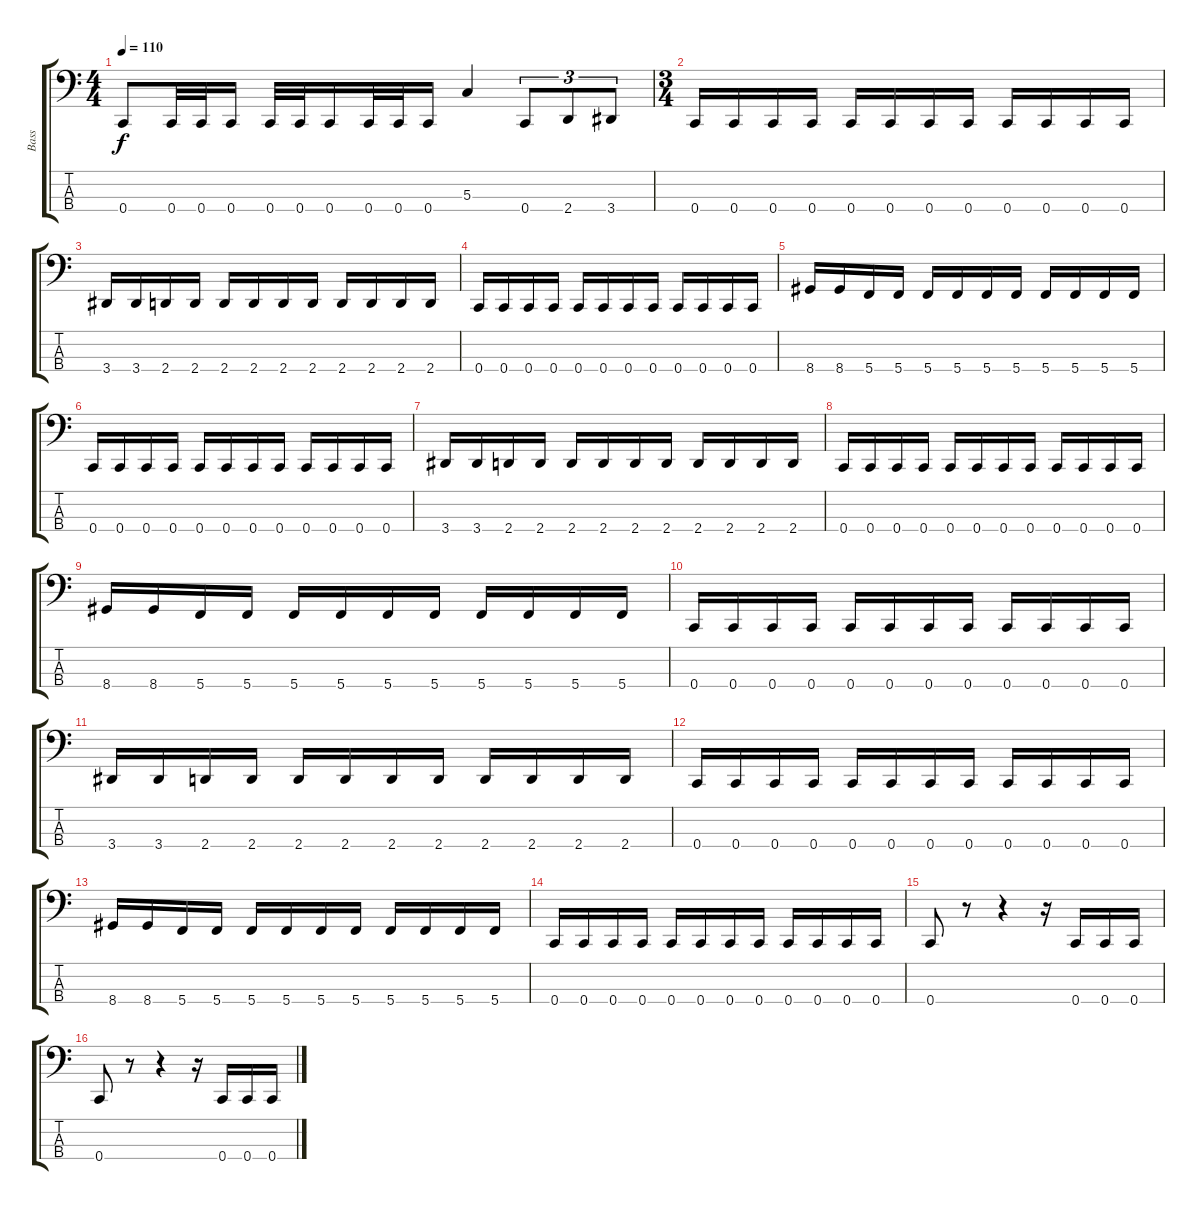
\track ("Bass" "Bass") {instrument electricbasspick}
\staff {score tabs}
\tuning (F2 C2 G1 C1) {hide}
\ts (4 4)
\tempo 110
\clef f4
\ks c
0.4.8{dy f} 0.4.32 0.4.32 0.4.16 0.4.32 0.4.32 0.4.16 0.4.32 0.4.32 0.4.16 5.3.4 0.4.8{tu (3 2)} 2.4.8{tu (3 2)} 3.4.8{tu (3 2)} |
\ts (3 4)
0.4.16 0.4.16 0.4.16 0.4.16 0.4.16 0.4.16 0.4.16 0.4.16 0.4.16 0.4.16 0.4.16 0.4.16 |
3.4.16 3.4.16 2.4.16 2.4.16 2.4.16 2.4.16 2.4.16 2.4.16 2.4.16 2.4.16 2.4.16 2.4.16 |
0.4.16 0.4.16 0.4.16 0.4.16 0.4.16 0.4.16 0.4.16 0.4.16 0.4.16 0.4.16 0.4.16 0.4.16 |
8.4.16 8.4.16 5.4.16 5.4.16 5.4.16 5.4.16 5.4.16 5.4.16 5.4.16 5.4.16 5.4.16 5.4.16 |
0.4.16 0.4.16 0.4.16 0.4.16 0.4.16 0.4.16 0.4.16 0.4.16 0.4.16 0.4.16 0.4.16 0.4.16 |
3.4.16 3.4.16 2.4.16 2.4.16 2.4.16 2.4.16 2.4.16 2.4.16 2.4.16 2.4.16 2.4.16 2.4.16 |
0.4.16 0.4.16 0.4.16 0.4.16 0.4.16 0.4.16 0.4.16 0.4.16 0.4.16 0.4.16 0.4.16 0.4.16 |
8.4.16 8.4.16 5.4.16 5.4.16 5.4.16 5.4.16 5.4.16 5.4.16 5.4.16 5.4.16 5.4.16 5.4.16 |
0.4.16 0.4.16 0.4.16 0.4.16 0.4.16 0.4.16 0.4.16 0.4.16 0.4.16 0.4.16 0.4.16 0.4.16 |
3.4.16 3.4.16 2.4.16 2.4.16 2.4.16 2.4.16 2.4.16 2.4.16 2.4.16 2.4.16 2.4.16 2.4.16 |
0.4.16 0.4.16 0.4.16 0.4.16 0.4.16 0.4.16 0.4.16 0.4.16 0.4.16 0.4.16 0.4.16 0.4.16 |
8.4.16 8.4.16 5.4.16 5.4.16 5.4.16 5.4.16 5.4.16 5.4.16 5.4.16 5.4.16 5.4.16 5.4.16 |
0.4.16 0.4.16 0.4.16 0.4.16 0.4.16 0.4.16 0.4.16 0.4.16 0.4.16 0.4.16 0.4.16 0.4.16 |
0.4.8 r.8 r.4 r.16 0.4.16 0.4.16 0.4.16 |
0.4.8 r.8 r.4 r.16 0.4.16 0.4.16 0.4.16
